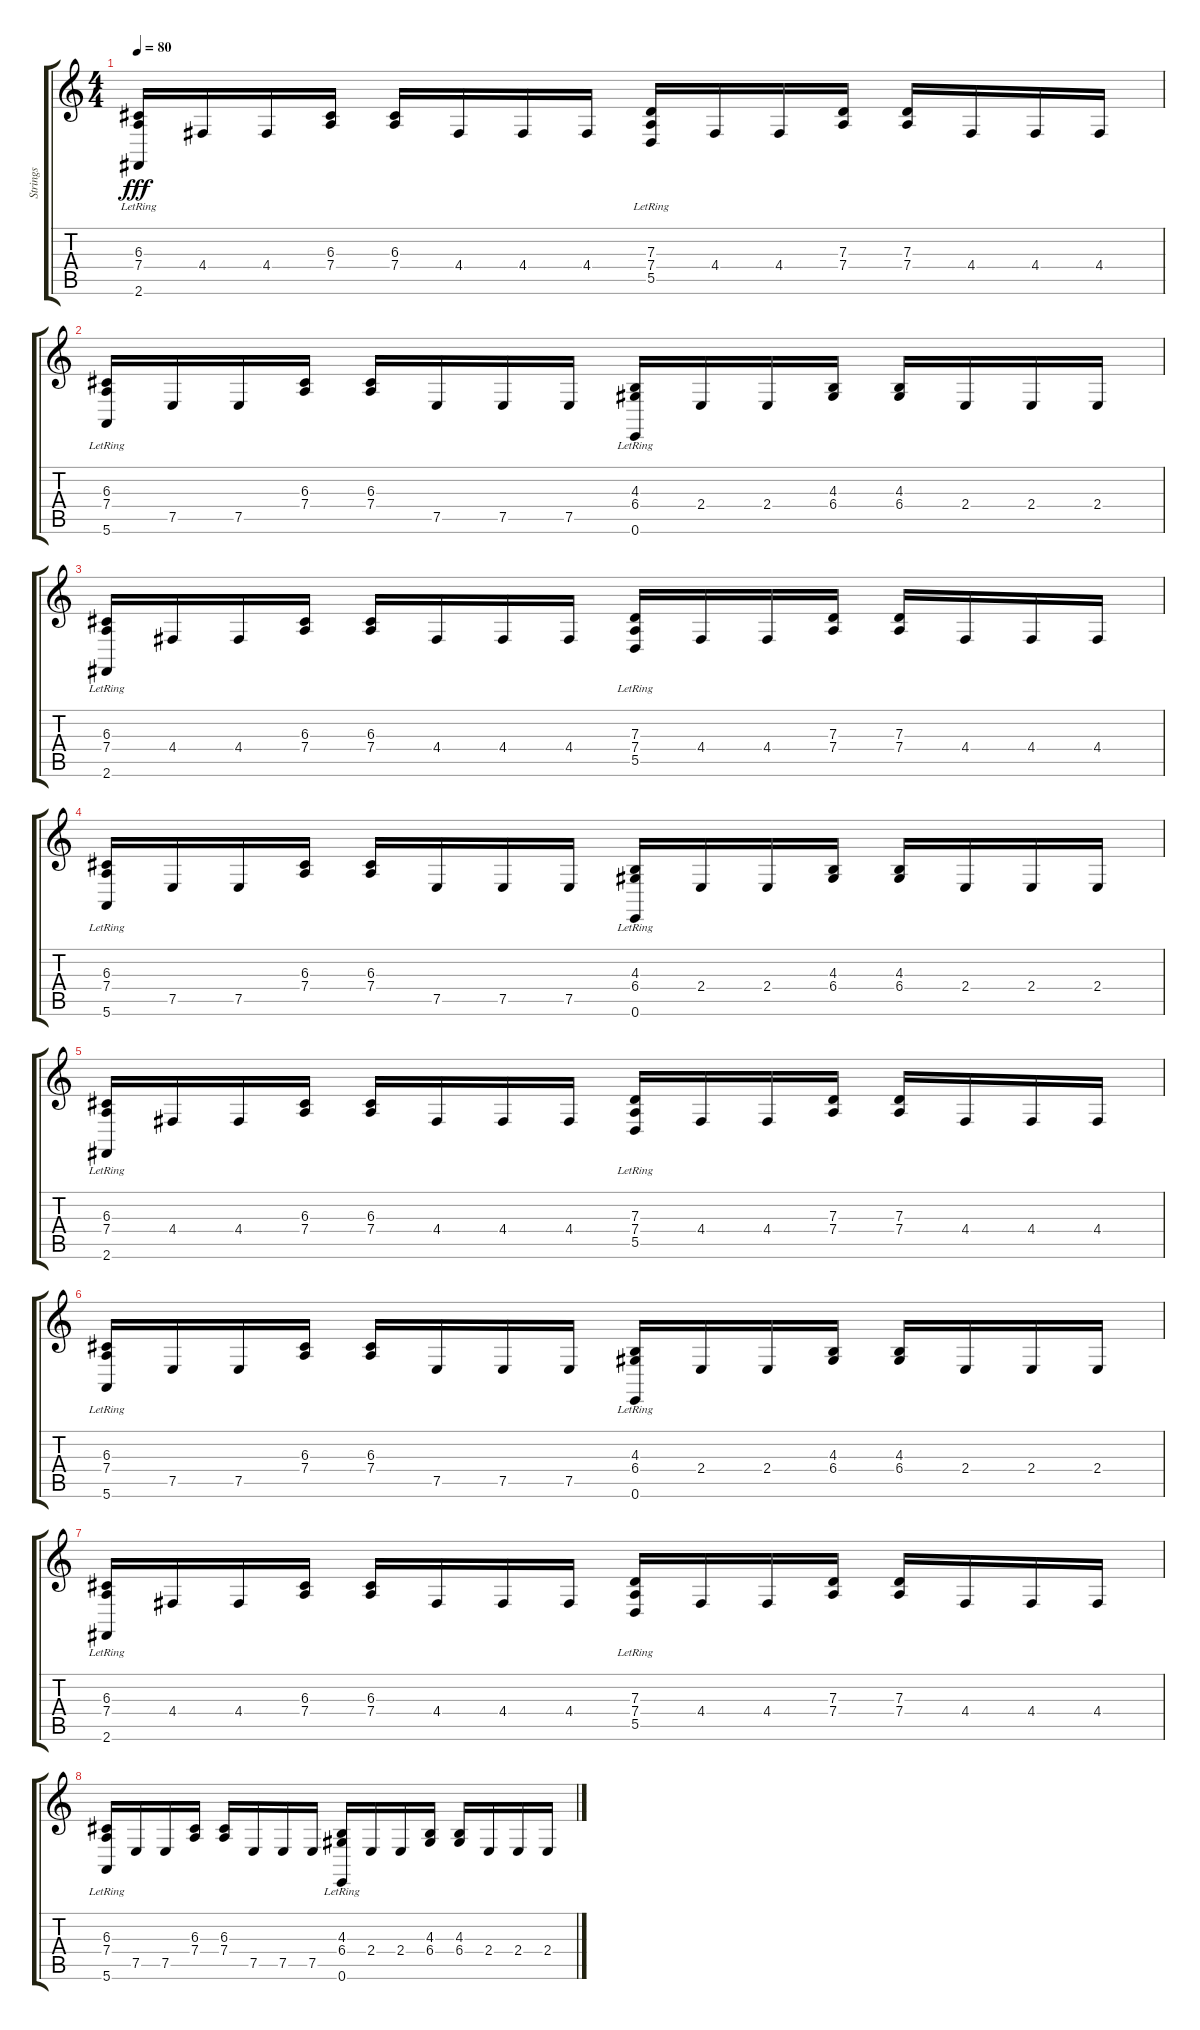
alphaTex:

\track ("Strings" "Strings") {instrument synthstrings2}
\staff {score tabs}
\tuning (E4 B3 G3 D3 A2 E2) {hide}
\ts (4 4)
\tempo 80
\clef g2
\ks c
(6.3 7.4 2.6{lr}).16{dy fff instrument orchestralharp} 4.4.16 4.4.16 (6.3 7.4).16 (6.3 7.4).16 4.4.16 4.4.16 4.4.16 (7.3 7.4 5.5{lr}).16 4.4.16 4.4.16 (7.3 7.4).16 (7.3 7.4).16 4.4.16 4.4.16 4.4.16 |
(6.3 7.4 5.6{lr}).16 7.5.16 7.5.16 (6.3 7.4).16 (6.3 7.4).16 7.5.16 7.5.16 7.5.16 (4.3 6.4 0.6{lr}).16 2.4.16 2.4.16 (4.3 6.4).16 (4.3 6.4).16 2.4.16 2.4.16 2.4.16 |
(6.3 7.4 2.6{lr}).16 4.4.16 4.4.16 (6.3 7.4).16 (6.3 7.4).16 4.4.16 4.4.16 4.4.16 (7.3 7.4 5.5{lr}).16 4.4.16 4.4.16 (7.3 7.4).16 (7.3 7.4).16 4.4.16 4.4.16 4.4.16 |
(6.3 7.4 5.6{lr}).16 7.5.16 7.5.16 (6.3 7.4).16 (6.3 7.4).16 7.5.16 7.5.16 7.5.16 (4.3 6.4 0.6{lr}).16 2.4.16 2.4.16 (4.3 6.4).16 (4.3 6.4).16 2.4.16 2.4.16 2.4.16 |
(6.3 7.4 2.6{lr}).16 4.4.16 4.4.16 (6.3 7.4).16 (6.3 7.4).16 4.4.16 4.4.16 4.4.16 (7.3 7.4 5.5{lr}).16 4.4.16 4.4.16 (7.3 7.4).16 (7.3 7.4).16 4.4.16 4.4.16 4.4.16 |
(6.3 7.4 5.6{lr}).16 7.5.16 7.5.16 (6.3 7.4).16 (6.3 7.4).16 7.5.16 7.5.16 7.5.16 (4.3 6.4 0.6{lr}).16 2.4.16 2.4.16 (4.3 6.4).16 (4.3 6.4).16 2.4.16 2.4.16 2.4.16 |
(6.3 7.4 2.6{lr}).16 4.4.16 4.4.16 (6.3 7.4).16 (6.3 7.4).16 4.4.16 4.4.16 4.4.16 (7.3 7.4 5.5{lr}).16 4.4.16 4.4.16 (7.3 7.4).16 (7.3 7.4).16 4.4.16 4.4.16 4.4.16 |
(6.3 7.4 5.6{lr}).16 7.5.16 7.5.16 (6.3 7.4).16 (6.3 7.4).16 7.5.16 7.5.16 7.5.16 (4.3 6.4 0.6{lr}).16 2.4.16 2.4.16 (4.3 6.4).16 (4.3 6.4).16 2.4.16 2.4.16 2.4.16
